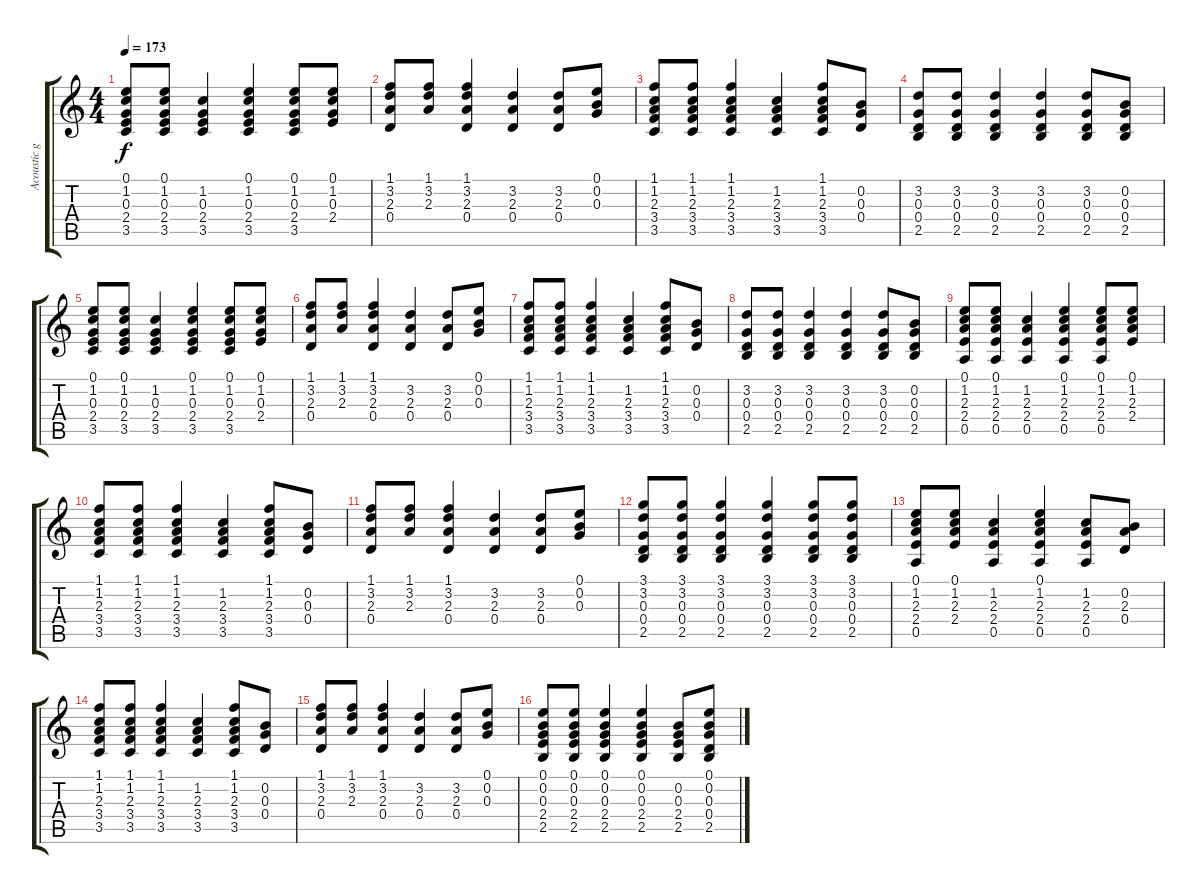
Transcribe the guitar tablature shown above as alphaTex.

\track ("Acoustic guitar 1" "Acoustic g") {instrument acousticguitarnylon}
\staff {score tabs}
\tuning (E4 B3 G3 D3 A2 E2) {hide}
\ts (4 4)
\tempo 173
\clef g2
\ks c
(0.1 1.2 0.3 2.4 3.5).8{dy f} (0.1 1.2 0.3 2.4 3.5).8 (1.2 0.3 2.4 3.5).4 (0.1 1.2 0.3 2.4 3.5).4 (0.1 1.2 0.3 2.4 3.5).8 (0.1 1.2 0.3 2.4).8 |
(1.1 3.2 2.3 0.4).8 (1.1 3.2 2.3).8 (1.1 3.2 2.3 0.4).4 (3.2 2.3 0.4).4 (3.2 2.3 0.4).8 (0.1 0.2 0.3).8 |
(1.1 1.2 2.3 3.4 3.5).8 (1.1 1.2 2.3 3.4 3.5).8 (1.1 1.2 2.3 3.4 3.5).4 (1.2 2.3 3.4 3.5).4 (1.1 1.2 2.3 3.4 3.5).8 (0.2 0.3 0.4).8 |
(3.2 0.3 0.4 2.5).8 (3.2 0.3 0.4 2.5).8 (3.2 0.3 0.4 2.5).4 (3.2 0.3 0.4 2.5).4 (3.2 0.3 0.4 2.5).8 (0.2 0.3 0.4 2.5).8 |
(0.1 1.2 0.3 2.4 3.5).8 (0.1 1.2 0.3 2.4 3.5).8 (1.2 0.3 2.4 3.5).4 (0.1 1.2 0.3 2.4 3.5).4 (0.1 1.2 0.3 2.4 3.5).8 (0.1 1.2 0.3 2.4).8 |
(1.1 3.2 2.3 0.4).8 (1.1 3.2 2.3).8 (1.1 3.2 2.3 0.4).4 (3.2 2.3 0.4).4 (3.2 2.3 0.4).8 (0.1 0.2 0.3).8 |
(1.1 1.2 2.3 3.4 3.5).8 (1.1 1.2 2.3 3.4 3.5).8 (1.1 1.2 2.3 3.4 3.5).4 (1.2 2.3 3.4 3.5).4 (1.1 1.2 2.3 3.4 3.5).8 (0.2 0.3 0.4).8 |
(3.2 0.3 0.4 2.5).8 (3.2 0.3 0.4 2.5).8 (3.2 0.3 0.4 2.5).4 (3.2 0.3 0.4 2.5).4 (3.2 0.3 0.4 2.5).8 (0.2 0.3 0.4 2.5).8 |
(0.1 1.2 2.3 2.4 0.5).8 (0.1 1.2 2.3 2.4 0.5).8 (1.2 2.3 2.4 0.5).4 (0.1 1.2 2.3 2.4 0.5).4 (0.1 1.2 2.3 2.4 0.5).8 (0.1 1.2 2.3 2.4).8 |
(1.1 1.2 2.3 3.4 3.5).8 (1.1 1.2 2.3 3.4 3.5).8 (1.1 1.2 2.3 3.4 3.5).4 (1.2 2.3 3.4 3.5).4 (1.1 1.2 2.3 3.4 3.5).8 (0.2 0.3 0.4).8 |
(1.1 3.2 2.3 0.4).8 (1.1 3.2 2.3).8 (1.1 3.2 2.3 0.4).4 (3.2 2.3 0.4).4 (3.2 2.3 0.4).8 (0.1 0.2 0.3).8 |
(3.1 3.2 0.3 0.4 2.5).8 (3.1 3.2 0.3 0.4 2.5).8 (3.1 3.2 0.3 0.4 2.5).4 (3.1 3.2 0.3 0.4 2.5).4 (3.1 3.2 0.3 0.4 2.5).8 (3.1 3.2 0.3 0.4 2.5).8 |
(0.1 1.2 2.3 2.4 0.5).8 (0.1 1.2 2.3 2.4).8 (1.2 2.3 2.4 0.5).4 (0.1 1.2 2.3 2.4 0.5).4 (1.2 2.3 2.4 0.5).8 (0.2 2.3 0.4).8 |
(1.1 1.2 2.3 3.4 3.5).8 (1.1 1.2 2.3 3.4 3.5).8 (1.1 1.2 2.3 3.4 3.5).4 (1.2 2.3 3.4 3.5).4 (1.1 1.2 2.3 3.4 3.5).8 (0.2 0.3 0.4).8 |
(1.1 3.2 2.3 0.4).8 (1.1 3.2 2.3).8 (1.1 3.2 2.3 0.4).4 (3.2 2.3 0.4).4 (3.2 2.3 0.4).8 (0.1 0.2 0.3).8 |
(0.1 0.2 0.3 2.4 2.5).8 (0.1 0.2 0.3 2.4 2.5).8 (0.1 0.2 0.3 2.4 2.5).4 (0.1 0.2 0.3 2.4 2.5).4 (0.2 0.3 2.4 2.5).8 (0.1 0.2 0.3 0.4 2.5).8
